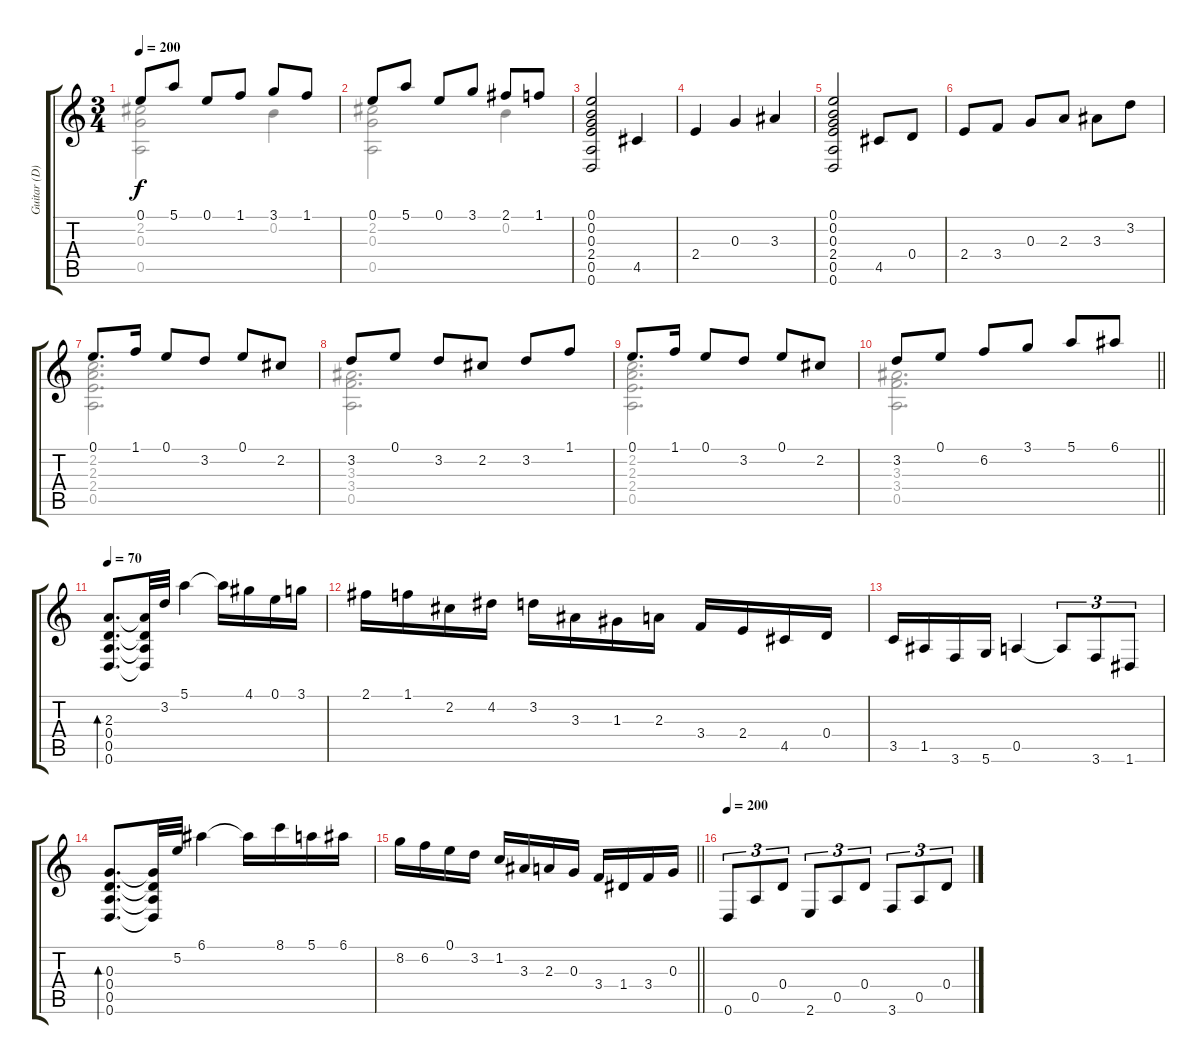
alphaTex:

\track ("Guitar (D)" "Guitar (D)") {instrument acousticguitarnylon}
\staff {score tabs}
\tuning (E4 B3 G3 D3 A2 D2) {hide}
\voice
\ts (3 4)
\tempo 200
\clef g2
\ks aminor
0.1.8{dy f} 5.1.8 0.1.8 1.1.8 3.1.8 1.1.8 |
0.1.8 5.1.8 0.1.8 3.1.8 2.1.8 1.1.8 |
(0.1 0.2 0.3 2.4 0.5 0.6).2 4.5.4 |
2.4.4 0.3.4 3.3.4 |
(0.1 0.2 0.3 2.4 0.5 0.6).2 4.5.8 0.4.8 |
2.4.8 3.4.8 0.3.8 2.3.8 3.3.8 3.2.8 |
0.1.8{d} 1.1.16 0.1.8 3.2.8 0.1.8 2.2.8 |
3.2.8 0.1.8 3.2.8 2.2.8 3.2.8 1.1.8 |
0.1.8{d} 1.1.16 0.1.8 3.2.8 0.1.8 2.2.8 |
\barLineRight lightlight
3.2.8 0.1.8 6.2.8 3.1.8 5.1.8 6.1.8 |
\tempo 70
(2.3 0.4 0.5 0.6).8{d bd 240} (2.3{t} 0.4{t} 0.5{t} 0.6{t}).32 3.2.32 5.1.4 5.1{t}.16 4.1.16 0.1.16 3.1.16 |
2.1.16 1.1.16 2.2.16 4.2.16 3.2.16 3.3.16 1.3.16 2.3.16 3.4.16 2.4.16 4.5.16 0.4.16 |
3.5.16 1.5.16 3.6.16 5.6.16 0.5.4 0.5{t}.8{tu (3 2)} 3.6.8{tu (3 2)} 1.6.8{tu (3 2)} |
(0.3 0.4 0.5 0.6).8{d bd 240} (0.3{t} 0.4{t} 0.5{t} 0.6{t}).32 5.2.32 6.1.4 6.1{t}.16 8.1.16 5.1.16 6.1.16 |
\barLineRight lightlight
8.2.16 6.2.16 0.1.16 3.2.16 1.2.16 3.3.16 2.3.16 0.3.16 3.4.16 1.4.16 3.4.16 0.3.16 |
\tempo 200
0.6.8{tu (3 2)} 0.5.8{tu (3 2)} 0.4.8{tu (3 2)} 2.6.8{tu (3 2)} 0.5.8{tu (3 2)} 0.4.8{tu (3 2)} 3.6.8{tu (3 2)} 0.5.8{tu (3 2)} 0.4.8{tu (3 2)}
\voice
\clef g2
\ottava regular
\simile none
\ks aminor
(2.2 0.3 0.5).2{dy f} 0.2.4 |
(2.2 0.3 0.5).2 0.2.4 |
|
|
|
|
(2.2 2.3 2.4 0.5).2{d} |
(3.3 3.4 0.5).2{d} |
(2.2 2.3 2.4 0.5).2{d} |
\barLineRight lightlight
(3.3 3.4 0.5).2{d} |
|
|
|
|
\barLineRight lightlight
|
